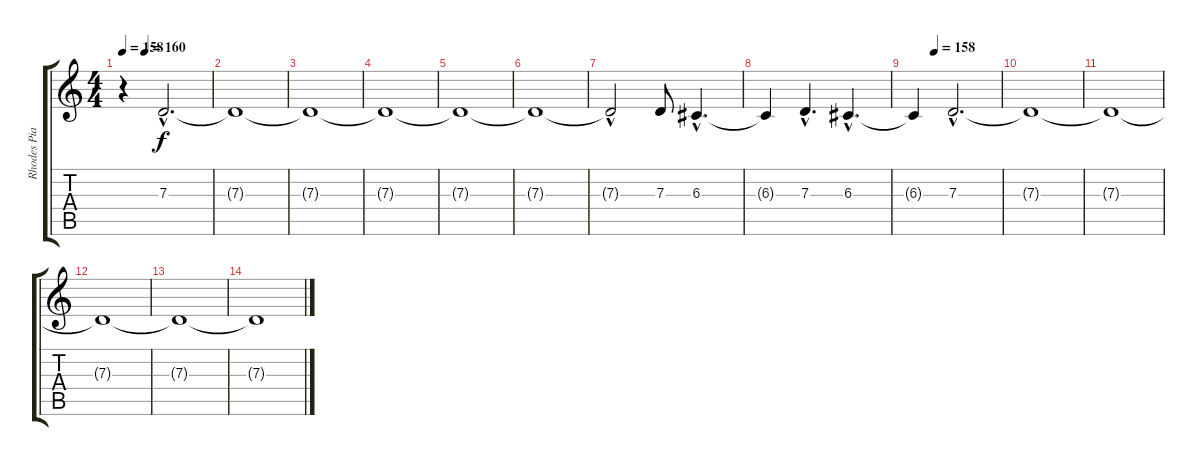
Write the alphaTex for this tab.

\track ("Rhodes Piano" "Rhodes Pia") {instrument viola}
\staff {score tabs}
\tuning (E4 B3 G3 D3 A2 E2) {hide}
\ts (4 4)
\tempo 158
\tempo (160 0.25)
\clef g2
\ks c
r.4{dy f} 7.3{hac}.2{d} |
7.3{t}.1 |
7.3{t}.1 |
7.3{t}.1 |
7.3{t}.1 |
7.3{t}.1 |
7.3{hac t}.2 7.3.8 6.3{hac}.4{d} |
6.3{t}.4 7.3{hac}.4{d} 6.3{hac}.4{d} |
\tempo (158 0.25)
6.3{t}.4 7.3{hac}.2{d} |
7.3{t}.1 |
7.3{t}.1 |
7.3{t}.1 |
7.3{t}.1 |
7.3{t}.1
